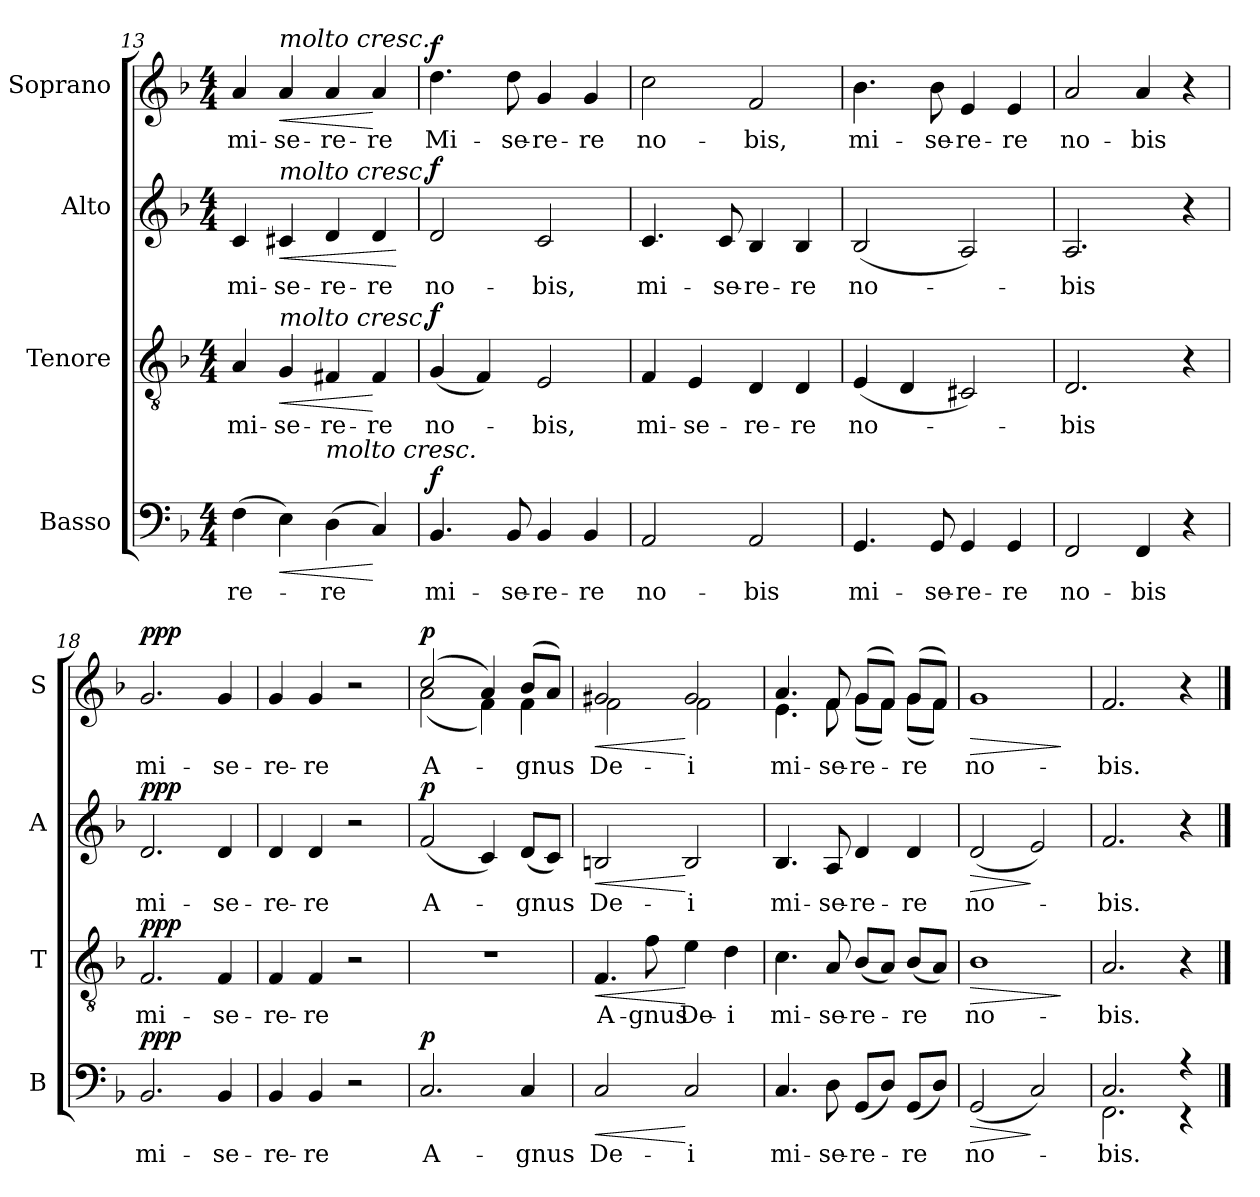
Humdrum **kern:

**kern	**text	**dynam	**kern	**text	**dynam	**kern	**text	**dynam	**kern	**text	**dynam
*part4	*part4	*part4	*part3	*part3	*part3	*part2	*part2	*part2	*part1	*part1	*part1
*staff4	*staff4	*staff4	*staff3	*staff3	*staff3	*staff2	*staff2	*staff2	*staff1	*staff1	*staff1
*I"Basso	*	*	*I"Tenore	*	*	*I"Alto	*	*	*I"Soprano	*	*
*I'B	*	*	*I'T	*	*	*I'A	*	*	*I'S	*	*
*clefF4	*	*	*clefGv2	*	*	*clefG2	*	*	*clefG2	*	*
*k[b-]	*	*	*k[b-]	*	*	*k[b-]	*	*	*k[b-]	*	*
*F:	*	*	*F:	*	*	*F:	*	*	*F:	*	*
*M4/4	*	*	*M4/4	*	*	*M4/4	*	*	*M4/4	*	*
=13	=13	=13	=13	=13	=13	=13	=13	=13	=13	=13	=13
!	!LO:LY:b	!	!	!LO:LY:b	!	!	!LO:LY:b	!	!	!LO:LY:b	!
(>4F\	-re-	.	4A/	mi-	.	4c/	mi-	.	4a/	mi-	.
!	!	!	!	!	!	!	!	!	!LO:TX:a:i:t=molto cresc.	!	!
!	!	!	!	!	!	!LO:TX:a:i:t=molto cresc.	!	!	!	!	!
!	!	!	!LO:TX:a:i:t=molto cresc.	!	!	!	!	!	!	!	!
!	!	!LO:HP:b	!	!LO:LY:b	!LO:HP:b	!	!LO:LY:b	!LO:HP:b	!	!LO:LY:b	!LO:HP:b
4E\)	.	<	4G/	-se-	<	4c#X/	-se-	<	4a/	-se-	<
!LO:TX:a:i:t=molto cresc.	!	!	!	!	!	!	!	!	!	!	!
!	!LO:LY:b	!	!	!LO:LY:b	!	!	!LO:LY:b	!	!	!LO:LY:b	!
(>4D\	-re	.	4F#X/	-re-	.	4d/	-re-	.	4a/	-re-	.
!	!	!	!	!LO:LY:b	!	!	!LO:LY:b	!	!	!LO:LY:b	!
4C/)	.	[	4F#/	-re	[	4d/	-re	.	4a/	-re	[
.	.	.	.	.	.	.	.	[	.	.	.
=14	=14	=14	=14	=14	=14	=14	=14	=14	=14	=14	=14
!	!LO:LY:b	!LO:DY:a	!	!LO:LY:b	!LO:DY:a	!	!LO:LY:b	!LO:DY:a	!	!LO:LY:b	!LO:DY:a
4.BB-/	mi-	f	(<4G/	no-	f	2d/	no-	f	4.dd\	Mi-	f
.	.	.	4F/)	.	.	.	.	.	.	.	.
!	!LO:LY:b	!	!	!	!	!	!	!	!	!LO:LY:b	!
8BB-/	-se-	.	.	.	.	.	.	.	8dd\	-se-	.
!	!LO:LY:b	!	!	!LO:LY:b	!	!	!LO:LY:b	!	!	!LO:LY:b	!
4BB-/	-re-	.	2E/	-bis,	.	2c/	-bis,	.	4g/	-re-	.
!	!LO:LY:b	!	!	!	!	!	!	!	!	!LO:LY:b	!
4BB-/	-re	.	.	.	.	.	.	.	4g/	-re	.
=15	=15	=15	=15	=15	=15	=15	=15	=15	=15	=15	=15
!	!LO:LY:b	!	!	!LO:LY:b	!	!	!LO:LY:b	!	!	!LO:LY:b	!
2AA/	no-	.	4F/	mi-	.	4.c/	mi-	.	2cc\	no-	.
!	!	!	!	!LO:LY:b	!	!	!	!	!	!	!
.	.	.	4E/	-se-	.	.	.	.	.	.	.
!	!	!	!	!	!	!	!LO:LY:b	!	!	!	!
.	.	.	.	.	.	8c/	-se-	.	.	.	.
!	!LO:LY:b	!	!	!LO:LY:b	!	!	!LO:LY:b	!	!	!LO:LY:b	!
2AA/	-bis	.	4D/	-re-	.	4B-/	-re-	.	2f/	-bis,	.
!	!	!	!	!LO:LY:b	!	!	!LO:LY:b	!	!	!	!
.	.	.	4D/	-re	.	4B-/	-re	.	.	.	.
!!LO:LB:g=z
=16	=16	=16	=16	=16	=16	=16	=16	=16	=16	=16	=16
!	!LO:LY:b	!	!	!LO:LY:b	!	!	!LO:LY:b	!	!	!LO:LY:b	!
4.GG/	mi-	.	(<4E/	no-	.	(<2B-/	no-	.	4.b-\	mi-	.
.	.	.	4D/	.	.	.	.	.	.	.	.
!	!LO:LY:b	!	!	!	!	!	!	!	!	!LO:LY:b	!
8GG/	-se-	.	.	.	.	.	.	.	8b-\	-se-	.
!	!LO:LY:b	!	!	!	!	!	!	!	!	!LO:LY:b	!
4GG/	-re-	.	2C#X/)	.	.	2A/)	.	.	4e/	-re-	.
!	!LO:LY:b	!	!	!	!	!	!	!	!	!LO:LY:b	!
4GG/	-re	.	.	.	.	.	.	.	4e/	-re	.
=17	=17	=17	=17	=17	=17	=17	=17	=17	=17	=17	=17
!	!LO:LY:b	!	!	!LO:LY:b	!	!	!LO:LY:b	!	!	!LO:LY:b	!
2FF/	no-	.	2.D/	-bis	.	2.A/	-bis	.	2a/	no-	.
!	!LO:LY:b	!	!	!	!	!	!	!	!	!LO:LY:b	!
4FF/	-bis	.	.	.	.	.	.	.	4a/	-bis	.
4r	.	.	4r	.	.	4r	.	.	4r	.	.
=18	=18	=18	=18	=18	=18	=18	=18	=18	=18	=18	=18
!	!LO:LY:b	!LO:DY:a	!	!LO:LY:b	!LO:DY:a	!	!LO:LY:b	!LO:DY:a	!	!LO:LY:b	!LO:DY:a
2.BB-/	mi-	ppp	2.F/	mi-	ppp	2.d/	mi-	ppp	2.g/	mi-	ppp
!	!LO:LY:b	!	!	!LO:LY:b	!	!	!LO:LY:b	!	!	!LO:LY:b	!
4BB-/	-se-	.	4F/	-se-	.	4d/	-se-	.	4g/	-se-	.
=19	=19	=19	=19	=19	=19	=19	=19	=19	=19	=19	=19
!	!LO:LY:b	!	!	!LO:LY:b	!	!	!LO:LY:b	!	!	!LO:LY:b	!
4BB-/	-re-	.	4F/	-re-	.	4d/	-re-	.	4g/	-re-	.
!	!LO:LY:b	!	!	!LO:LY:b	!	!	!LO:LY:b	!	!	!LO:LY:b	!
4BB-/	-re	.	4F/	-re	.	4d/	-re	.	4g/	-re	.
2r	.	.	2r	.	.	2r	.	.	2r	.	.
=20	=20	=20	=20	=20	=20	=20	=20	=20	=20	=20	=20
!	!LO:LY:b	!LO:DY:a	!	!	!	!	!LO:LY:b	!LO:DY:a	!	!LO:LY:b	!LO:DY:a
*	*	*	*	*	*	*	*	*	*^	*	*
2.C/	A-	p	1r	.	.	(<2f/	A-	p	(>2cc/	(<2a\	A-	p
.	.	.	.	.	.	4c/)	.	.	4a/)	4f\)	.	.
!	!LO:LY:b	!	!	!	!	!	!LO:LY:b	!	!	!	!LO:LY:b	!
4C/	-gnus	.	.	.	.	(<8d/L	-gnus	.	(>8b-/L	4f\	-gnus	.
.	.	.	.	.	.	8c/J)	.	.	8a/J)	.	.	.
!!LO:PB:g=z	!!
=21	=21	=21	=21	=21	=21	=21	=21	=21	=21	=21	=21	=21
!	!LO:LY:b	!LO:HP:b	!	!LO:LY:b	!LO:HP:b	!	!LO:LY:b	!LO:HP:b	!	!	!LO:LY:b	!LO:HP:b
2C/	De-	<	4.F/	A-	<	2Bn/	De-	<	2g#X/	2f\	De-	<
!	!	!	!	!LO:LY:b	!	!	!	!	!	!	!	!
.	.	.	8f\	-gnus	.	.	.	.	.	.	.	.
!	!LO:LY:b	!	!	!LO:LY:b	!	!	!LO:LY:b	!	!	!	!LO:LY:b	!
2C/	-i	[	4e\	De-	[	2B/	-i	[	2g#/	2f\	-i	[
!	!	!	!	!LO:LY:b	!	!	!	!	!	!	!	!
.	.	.	4d\	-i	.	.	.	.	.	.	.	.
=22	=22	=22	=22	=22	=22	=22	=22	=22	=22	=22	=22	=22
!	!LO:LY:b	!	!	!LO:LY:b	!	!	!LO:LY:b	!	!	!	!LO:LY:b	!
4.C/	mi-	.	4.c\	mi-	.	4.B-/	mi-	.	4.a/	4.e\	mi-	.
!	!LO:LY:b	!	!	!LO:LY:b	!	!	!LO:LY:b	!	!	!	!LO:LY:b	!
8D\	-se-	.	8A/	-se-	.	8A/	-se-	.	8f/	8f\	-se-	.
!	!LO:LY:b	!	!	!LO:LY:b	!	!	!LO:LY:b	!	!	!	!LO:LY:b	!
(<8GG/L	-re-	.	(<8B-/L	-re-	.	4d/	-re-	.	(>8g/L	(<8g\L	-re-	.
8D/J)	.	.	8A/J)	.	.	.	.	.	8f/J)	8f\J)	.	.
!	!LO:LY:b	!	!	!LO:LY:b	!	!	!LO:LY:b	!	!	!	!LO:LY:b	!
(<8GG/L	-re	.	(<8B-/L	-re	.	4d/	-re	.	(>8g/L	(<8g\L	-re	.
8D/J)	.	.	8A/J)	.	.	.	.	.	8f/J)	8f\J)	.	.
=23	=23	=23	=23	=23	=23	=23	=23	=23	=23	=23	=23	=23
!	!LO:LY:b	!LO:HP:b	!	!LO:LY:b	!LO:HP:b	!	!LO:LY:b	!LO:HP:b	!	!	!LO:LY:b	!LO:HP:b
*	*	*	*	*	*	*	*	*	*v	*v	*	*
(<2GG/	no-	>	1B-	no-	>	(<2d/	no-	>	1g	no-	>
2C/)	.	]	.	.	.	2e/)	.	]	.	.	.
.	.	.	.	.	]	.	.	.	.	.	]
=24	=24	=24	=24	=24	=24	=24	=24	=24	=24	=24	=24
!	!LO:LY:b	!	!	!	!	!	!	!	!	!	!
*^	*	*	*	*	*	*	*	*	*	*	*
!	!	!LO:LY:b	!	!	!LO:LY:b	!	!	!LO:LY:b	!	!	!LO:LY:b	!
2.C/	2.FF\	bis.	.	2.A/	-bis.	.	2.f/	-bis.	.	2.f/	-bis.	.
4r	4r	.	.	4r	.	.	4r	.	.	4r	.	.
*v	*v	*	*	*	*	*	*	*	*	*	*	*
==	==	==	==	==	==	==	==	==	==	==	==
*-	*-	*-	*-	*-	*-	*-	*-	*-	*-	*-	*-
